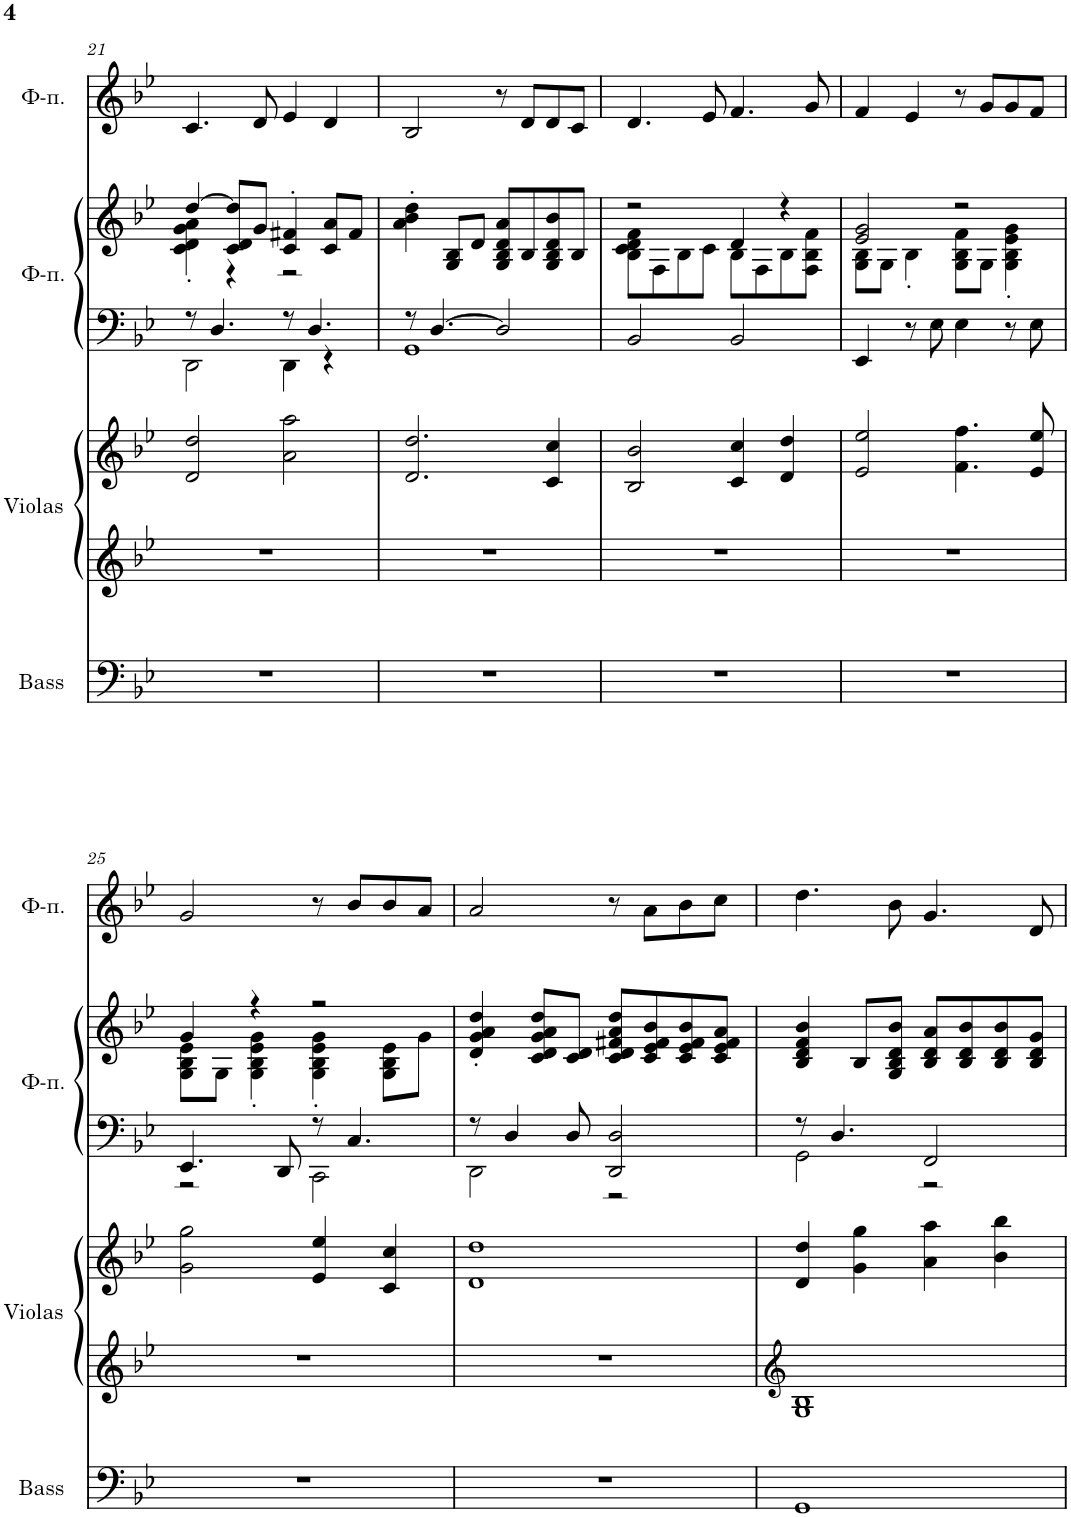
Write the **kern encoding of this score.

**kern	**kern	**kern	**kern	**kern	**kern
*part4	*part3	*part3	*part2	*part2	*part1
*staff6	*staff5	*staff4	*staff3	*staff2	*staff1
*I", Bass	*I", Violas1	*	*I"Фортепиано, Pialo R	*	*I"Фортепиано, Solo
*I'Bass	*I'Violas	*	*	*	*
!!LO:PB:g=z
*clefF4	*clefG2	*clefG2	*clefF4	*clefG2	*clefG2
*k[b-e-]	*k[b-e-]	*k[b-e-]	*k[b-e-]	*k[b-e-]	*k[b-e-]
*M4/4	*M4/4	*M4/4	*M4/4	*M4/4	*M4/4
=21	=21	=21	=21	=21	=21
*	*	*	*^	*^	*
1r	1r	2d/ 2dd/	8r	2DD\	[4dd/	4c\' 4d\' 4g\' 4a\'	4.c/
.	.	.	4.D/	.	.	.	.
.	.	.	.	.	8c/ 8d/ 8dd/]L	4r	.
.	.	.	.	.	8g/J	.	8d/
.	.	2a\ 2aa\	8r	4DD\	4c/' 4f#X/'	2r	4e-/
.	.	.	4.D/	.	.	.	.
.	.	.	.	4r	8c/ 8a/L	.	4d/
.	.	.	.	.	8f#/J	.	.
*	*	*	*	*	*v	*v	*
=22	=22	=22	=22	=22	=22	=22
1r	1r	2.d/ 2.dd/	8r	1GG	4a\' 4b-\' 4dd\'	2B-/
.	.	.	[4.D/	.	.	.
.	.	.	.	.	8G/ 8B-/L	.
.	.	.	.	.	8d/J	.
.	.	.	2D/]	.	8G/ 8B-/ 8d/ 8a/L	8r
.	.	.	.	.	8B-/	8d/L
.	.	4c/ 4cc/	.	.	8G/ 8B-/ 8d/ 8b-/	8d/
.	.	.	.	.	8B-/J	8c/J
*	*	*	*v	*v	*	*
=23	=23	=23	=23	=23	=23
*	*	*	*	*^	*
1r	1r	2B-/ 2b-/	2BB-/	2r	8B-\ 8c\ 8d\ 8f\L	4.d/
.	.	.	.	.	8F\	.
.	.	.	.	.	8B-\	.
.	.	.	.	.	8c\J	8e-/
.	.	4c/ 4cc/	2BB-/	4d/	8B-\L	4.f/
.	.	.	.	.	8F\	.
.	.	4d/ 4dd/	.	4r	8B-\	.
.	.	.	.	.	8F\ 8B-\ 8f\J	8g/
=24	=24	=24	=24	=24	=24	=24
1r	1r	2e-/ 2ee-/	4EE-/	2e-/ 2g/	8G\ 8B-\L	4f/
.	.	.	.	.	8G\J	.
.	.	.	8r	.	4B-'\	4e-/
.	.	.	8E-\	.	.	.
.	.	4.f\ 4.ff\	4E-\	2r	8G\ 8B-\ 8f\L	8r
.	.	.	.	.	8G\J	8g/L
.	.	.	8r	.	4G\' 4B-\' 4e-\' 4g\'	8g/
.	.	8e-/ 8ee-/	8E-\	.	.	8f/J
!!LO:LB:g=z
=25	=25	=25	=25	=25	=25	=25
*	*	*	*^	*	*	*
1r	1r	2g\ 2gg\	4.EE-/	2r	4g/	8G\ 8B-\ 8e-\L	2g/
.	.	.	.	.	.	8G\J	.
.	.	.	.	.	4r	4G\' 4B-\' 4e-\' 4g\'	.
.	.	.	8DD/	.	.	.	.
.	.	4e-/ 4ee-/	8r	2CC\	2r	4G\' 4B-\' 4e-\' 4g\'	8r
.	.	.	4.C/	.	.	.	8b-/L
.	.	4c/ 4cc/	.	.	.	8G\ 8B-\ 8e-\L	8b-/
.	.	.	.	.	.	8g\J	8a/J
*	*	*	*	*	*v	*v	*
=26	=26	=26	=26	=26	=26	=26
1r	1r	1d 1dd	8r	2DD\	4d/' 4g/' 4a/' 4dd/'	2a/
.	.	.	4D/	.	.	.
.	.	.	.	.	8c/ 8d/ 8g/ 8a/ 8dd/L	.
.	.	.	8D/	.	8c/ 8d/J	.
.	.	.	2DD/ 2D/	2r	8c/ 8d/ 8f#X/ 8a/ 8dd/L	8r
.	.	.	.	.	8c/ 8e-/ 8f#/ 8b-/	8a\L
.	.	.	.	.	8c/ 8e-/ 8f#/ 8b-/	8b-\
.	.	.	.	.	8c/ 8e-/ 8f#/ 8a/J	8cc\J
=27	=27	=27	=27	=27	=27	=27
*	*clefG2	*	*	*	*	*
1GG	1G 1B-	4d/ 4dd/	8r	2GG\	4B-/ 4d/ 4f/ 4b-/	4.dd\
.	.	.	4.D/	.	.	.
.	.	4g\ 4gg\	.	.	8B-/L	.
.	.	.	.	.	8G/ 8B-/ 8d/ 8b-/J	8b-\
.	.	4a\ 4aa\	2FF/	2r	8B-/ 8d/ 8a/L	4.g/
.	.	.	.	.	8B-/ 8d/ 8b-/	.
.	.	4b-\ 4bb-\	.	.	8B-/ 8d/ 8b-/	.
.	.	.	.	.	8B-/ 8d/ 8g/J	8d/
*	*	*	*v	*v	*	*
=	=	=	=	=	=
*-	*-	*-	*-	*-	*-
